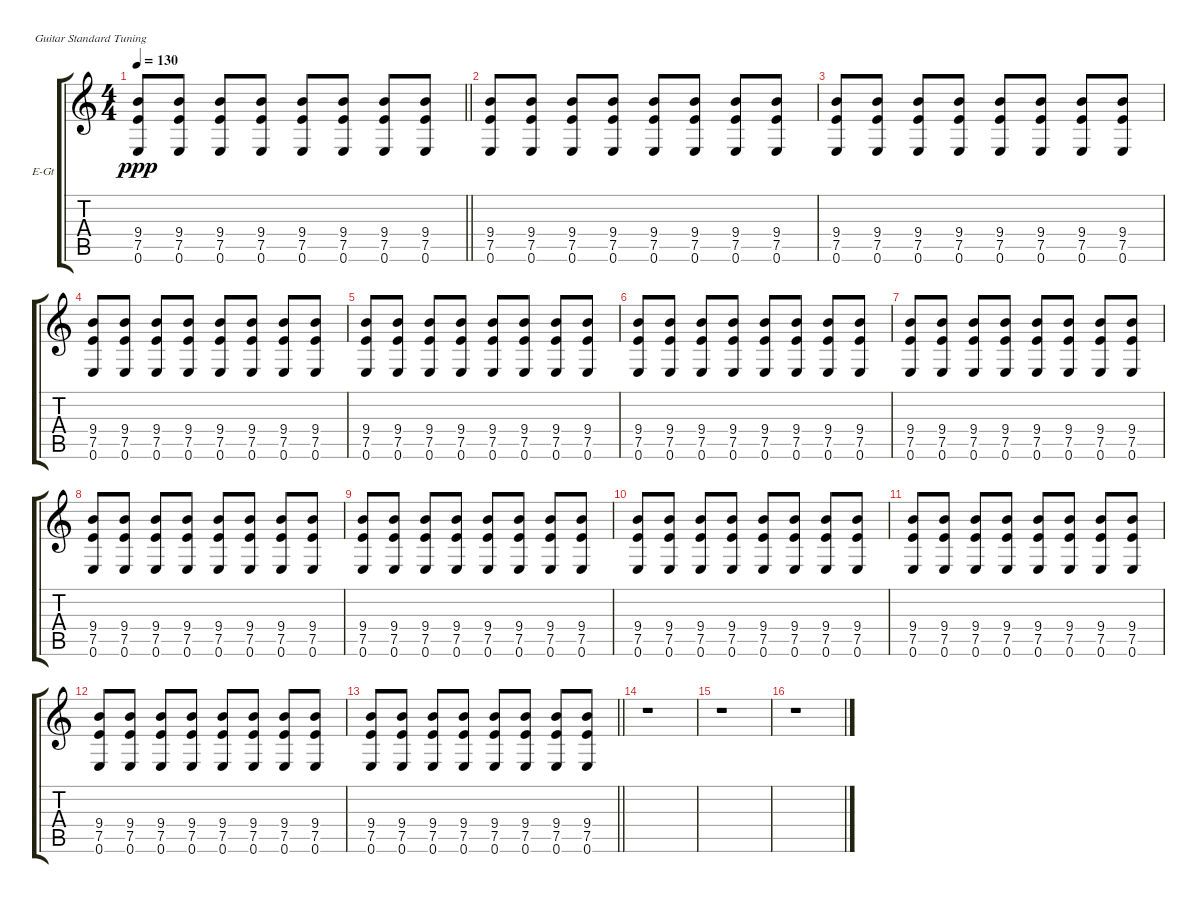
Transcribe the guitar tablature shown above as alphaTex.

\defaultSystemsLayout 4
\bracketExtendMode groupsimilarinstruments
\firstSystemTrackNameOrientation horizontal
\otherSystemsTrackNameOrientation horizontal
\chordDiagramsInScore
\track ("Dirty Rhythm Guitar" "E-Gt") {instrument distortionguitar}
\staff {score tabs}
\tuning (E4 B3 G3 D3 A2 E2)
\ts (4 4)
\tempo 130
\clef g2
\scale
0.25
\barLineRight lightlight
\ks c
(7.5 0.6 9.4).8{dy ppp} (7.5 0.6 9.4).8 (7.5 0.6 9.4).8 (7.5 0.6 9.4).8 (7.5 0.6 9.4).8 (7.5 0.6 9.4).8 (7.5 0.6 9.4).8 (7.5 0.6 9.4).8 |
\scale
0.25 (7.5 0.6 9.4).8 (7.5 0.6 9.4).8 (7.5 0.6 9.4).8 (7.5 0.6 9.4).8 (7.5 0.6 9.4).8 (7.5 0.6 9.4).8 (7.5 0.6 9.4).8 (7.5 0.6 9.4).8 |
\scale
0.25 (7.5 0.6 9.4).8 (7.5 0.6 9.4).8 (7.5 0.6 9.4).8 (7.5 0.6 9.4).8 (7.5 0.6 9.4).8 (7.5 0.6 9.4).8 (7.5 0.6 9.4).8 (7.5 0.6 9.4).8 |
\scale
0.25 (7.5 0.6 9.4).8 (7.5 0.6 9.4).8 (7.5 0.6 9.4).8 (7.5 0.6 9.4).8 (7.5 0.6 9.4).8 (7.5 0.6 9.4).8 (7.5 0.6 9.4).8 (7.5 0.6 9.4).8 |
\scale
0.25 (7.5 0.6 9.4).8 (7.5 0.6 9.4).8 (7.5 0.6 9.4).8 (7.5 0.6 9.4).8 (7.5 0.6 9.4).8 (7.5 0.6 9.4).8 (7.5 0.6 9.4).8 (7.5 0.6 9.4).8 |
\scale
0.25 (7.5 0.6 9.4).8 (7.5 0.6 9.4).8 (7.5 0.6 9.4).8 (7.5 0.6 9.4).8 (7.5 0.6 9.4).8 (7.5 0.6 9.4).8 (7.5 0.6 9.4).8 (7.5 0.6 9.4).8 |
\scale
0.25 (7.5 0.6 9.4).8 (7.5 0.6 9.4).8 (7.5 0.6 9.4).8 (7.5 0.6 9.4).8 (7.5 0.6 9.4).8 (7.5 0.6 9.4).8 (7.5 0.6 9.4).8 (7.5 0.6 9.4).8 |
\scale
0.25 (7.5 0.6 9.4).8 (7.5 0.6 9.4).8 (7.5 0.6 9.4).8 (7.5 0.6 9.4).8 (7.5 0.6 9.4).8 (7.5 0.6 9.4).8 (7.5 0.6 9.4).8 (7.5 0.6 9.4).8 |
\scale
0.25 (7.5 0.6 9.4).8 (7.5 0.6 9.4).8 (7.5 0.6 9.4).8 (7.5 0.6 9.4).8 (7.5 0.6 9.4).8 (7.5 0.6 9.4).8 (7.5 0.6 9.4).8 (7.5 0.6 9.4).8 |
\scale
0.25 (7.5 0.6 9.4).8 (7.5 0.6 9.4).8 (7.5 0.6 9.4).8 (7.5 0.6 9.4).8 (7.5 0.6 9.4).8 (7.5 0.6 9.4).8 (7.5 0.6 9.4).8 (7.5 0.6 9.4).8 |
\scale
0.25 (7.5 0.6 9.4).8 (7.5 0.6 9.4).8 (7.5 0.6 9.4).8 (7.5 0.6 9.4).8 (7.5 0.6 9.4).8 (7.5 0.6 9.4).8 (7.5 0.6 9.4).8 (7.5 0.6 9.4).8 |
\scale
0.25 (7.5 0.6 9.4).8 (7.5 0.6 9.4).8 (7.5 0.6 9.4).8 (7.5 0.6 9.4).8 (7.5 0.6 9.4).8 (7.5 0.6 9.4).8 (7.5 0.6 9.4).8 (7.5 0.6 9.4).8 |
\scale
0.25
\barLineRight lightlight
(7.5 0.6 9.4).8 (7.5 0.6 9.4).8 (7.5 0.6 9.4).8 (7.5 0.6 9.4).8 (7.5 0.6 9.4).8 (7.5 0.6 9.4).8 (7.5 0.6 9.4).8 (7.5 0.6 9.4).8 |
\scale
0.25 r.1 |
\scale
0.25 r.1 |
\scale
0.25 r.1
